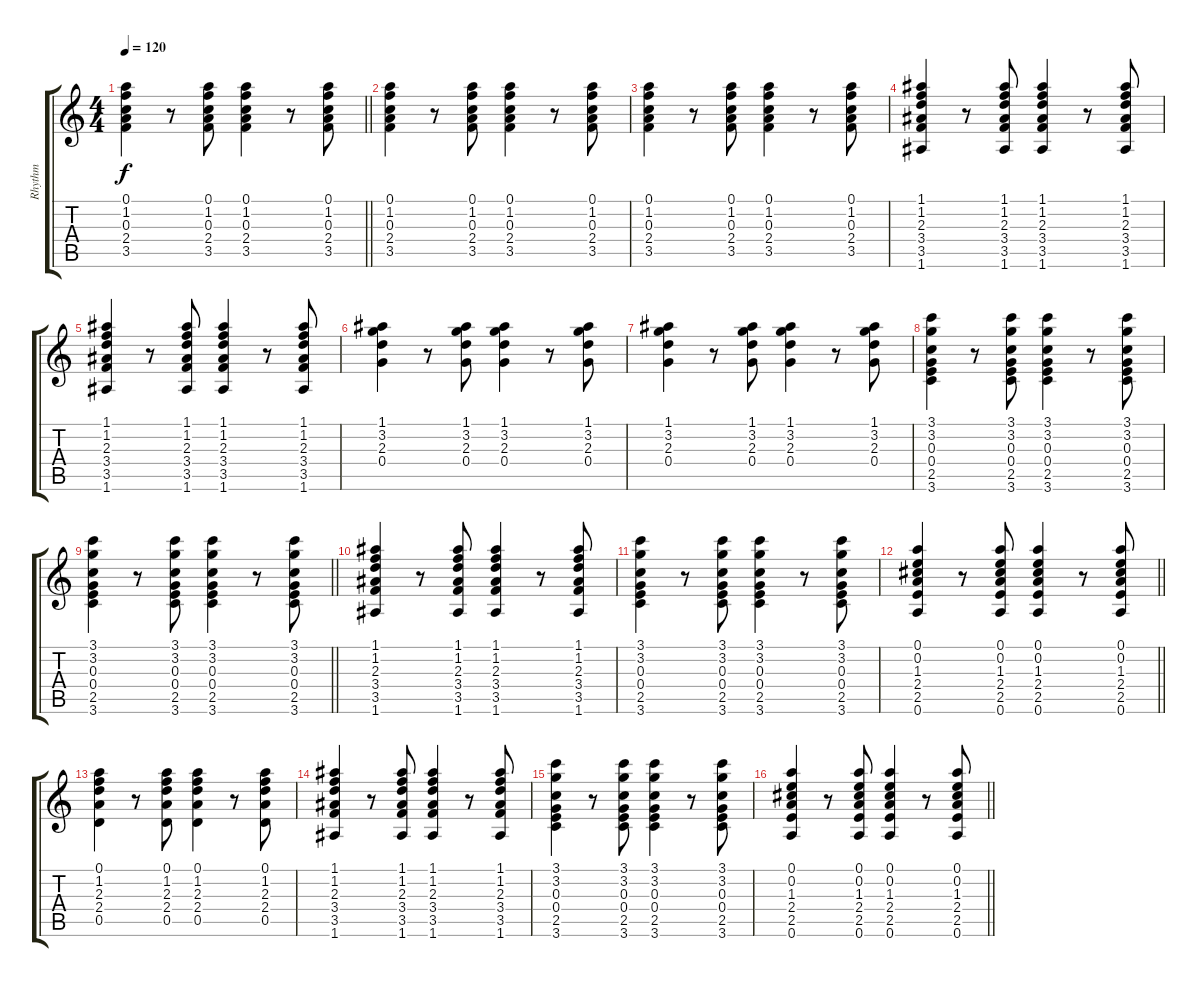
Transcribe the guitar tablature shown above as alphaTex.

\track ("Rhythm" "Rhythm") {instrument acousticguitarsteel}
\staff {score tabs}
\tuning (A4 E4 C4 G3 D3 A2) {hide}
\ts (4 4)
\tempo 120
\clef g2
\barLineRight lightlight
\ks c
(0.1 1.2 0.3 2.4 3.5).4{dy f} r.8 (0.1 1.2 0.3 2.4 3.5).8 (0.1 1.2 0.3 2.4 3.5).4 r.8 (0.1 1.2 0.3 2.4 3.5).8 |
(0.1 1.2 0.3 2.4 3.5).4 r.8 (0.1 1.2 0.3 2.4 3.5).8 (0.1 1.2 0.3 2.4 3.5).4 r.8 (0.1 1.2 0.3 2.4 3.5).8 |
(0.1 1.2 0.3 2.4 3.5).4 r.8 (0.1 1.2 0.3 2.4 3.5).8 (0.1 1.2 0.3 2.4 3.5).4 r.8 (0.1 1.2 0.3 2.4 3.5).8 |
(1.1 1.2 2.3 3.4 3.5 1.6).4 r.8 (1.1 1.2 2.3 3.4 3.5 1.6).8 (1.1 1.2 2.3 3.4 3.5 1.6).4 r.8 (1.1 1.2 2.3 3.4 3.5 1.6).8 |
(1.1 1.2 2.3 3.4 3.5 1.6).4 r.8 (1.1 1.2 2.3 3.4 3.5 1.6).8 (1.1 1.2 2.3 3.4 3.5 1.6).4 r.8 (1.1 1.2 2.3 3.4 3.5 1.6).8 |
(1.1 3.2 2.3 0.4).4 r.8 (1.1 3.2 2.3 0.4).8 (1.1 3.2 2.3 0.4).4 r.8 (1.1 3.2 2.3 0.4).8 |
(1.1 3.2 2.3 0.4).4 r.8 (1.1 3.2 2.3 0.4).8 (1.1 3.2 2.3 0.4).4 r.8 (1.1 3.2 2.3 0.4).8 |
(3.1 3.2 0.3 0.4 2.5 3.6).4 r.8 (3.1 3.2 0.3 0.4 2.5 3.6).8 (3.1 3.2 0.3 0.4 2.5 3.6).4 r.8 (3.1 3.2 0.3 0.4 2.5 3.6).8 |
\barLineRight lightlight
(3.1 3.2 0.3 0.4 2.5 3.6).4 r.8 (3.1 3.2 0.3 0.4 2.5 3.6).8 (3.1 3.2 0.3 0.4 2.5 3.6).4 r.8 (3.1 3.2 0.3 0.4 2.5 3.6).8 |
(1.1 1.2 2.3 3.4 3.5 1.6).4 r.8 (1.1 1.2 2.3 3.4 3.5 1.6).8 (1.1 1.2 2.3 3.4 3.5 1.6).4 r.8 (1.1 1.2 2.3 3.4 3.5 1.6).8 |
(3.1 3.2 0.3 0.4 2.5 3.6).4 r.8 (3.1 3.2 0.3 0.4 2.5 3.6).8 (3.1 3.2 0.3 0.4 2.5 3.6).4 r.8 (3.1 3.2 0.3 0.4 2.5 3.6).8 |
\barLineRight lightlight
(0.1 0.2 1.3 2.4 2.5 0.6).4 r.8 (0.1 0.2 1.3 2.4 2.5 0.6).8 (0.1 0.2 1.3 2.4 2.5 0.6).4 r.8 (0.1 0.2 1.3 2.4 2.5 0.6).8 |
(0.1 1.2 2.3 2.4 0.5).4 r.8 (0.1 1.2 2.3 2.4 0.5).8 (0.1 1.2 2.3 2.4 0.5).4 r.8 (0.1 1.2 2.3 2.4 0.5).8 |
(1.1 1.2 2.3 3.4 3.5 1.6).4 r.8 (1.1 1.2 2.3 3.4 3.5 1.6).8 (1.1 1.2 2.3 3.4 3.5 1.6).4 r.8 (1.1 1.2 2.3 3.4 3.5 1.6).8 |
(3.1 3.2 0.3 0.4 2.5 3.6).4 r.8 (3.1 3.2 0.3 0.4 2.5 3.6).8 (3.1 3.2 0.3 0.4 2.5 3.6).4 r.8 (3.1 3.2 0.3 0.4 2.5 3.6).8 |
\barLineRight lightlight
(0.1 0.2 1.3 2.4 2.5 0.6).4 r.8 (0.1 0.2 1.3 2.4 2.5 0.6).8 (0.1 0.2 1.3 2.4 2.5 0.6).4 r.8 (0.1 0.2 1.3 2.4 2.5 0.6).8
